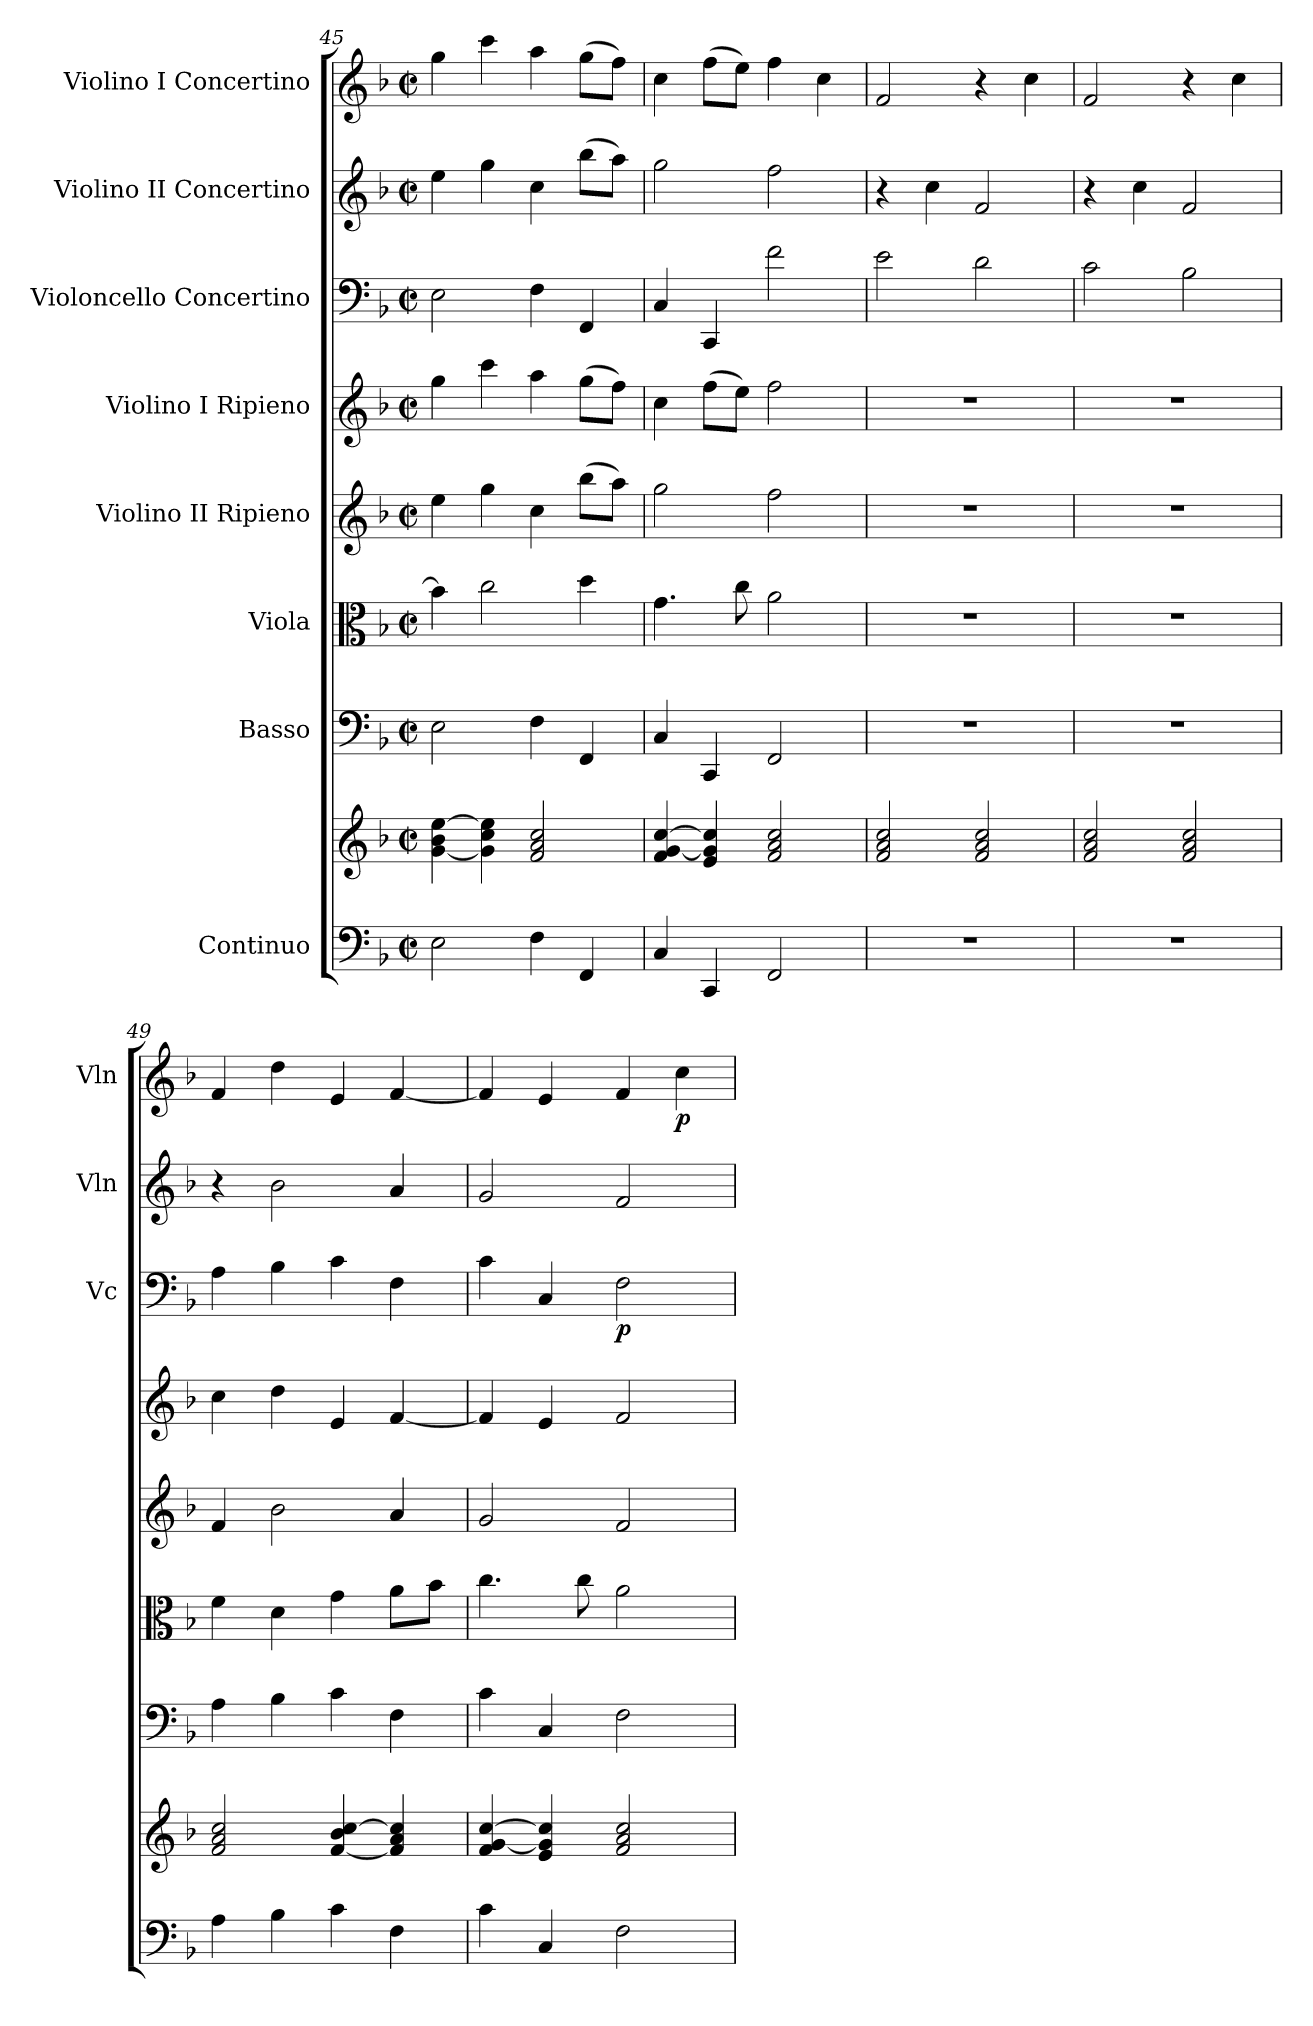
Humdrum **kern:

**kern	**kern	**kern	**kern	**kern	**kern	**kern	**dynam	**kern	**kern	**dynam
*part8	*part8	*part7	*part6	*part5	*part4	*part3	*part3	*part2	*part1	*part1
*staff9	*staff8	*staff7	*staff6	*staff5	*staff4	*staff3	*staff3	*staff2	*staff1	*staff1
*I"Continuo	*	*I"Basso	*I"Viola	*I"Violino II Ripieno	*I"Violino I Ripieno	*I"Violoncello Concertino	*	*I"Violino II Concertino	*I"Violino I Concertino	*
*	*	*	*	*	*	*I'Vc	*	*I'Vln	*I'Vln	*
*clefF4	*clefG2	*clefF4	*clefC3	*clefG2	*clefG2	*clefF4	*	*clefG2	*clefG2	*
*k[b-]	*k[b-]	*k[b-]	*k[b-]	*k[b-]	*k[b-]	*k[b-]	*	*k[b-]	*k[b-]	*
*M2/2	*M2/2	*M2/2	*M2/2	*M2/2	*M2/2	*M2/2	*	*M2/2	*M2/2	*
*met(c|)	*met(c|)	*met(c|)	*met(c|)	*met(c|)	*met(c|)	*met(c|)	*	*met(c|)	*met(c|)	*
=45	=45	=45	=45	=45	=45	=45	=45	=45	=45	=45
2E\	[4g\ 4b-\ [4ee\	2E\	4b-\]	4ee\	4gg\	2E\	.	4ee\	4gg\	.
.	4g\] 4cc\ 4ee\]	.	2cc\	4gg\	4ccc\	.	.	4gg\	4ccc\	.
4F\	2f/ 2a/ 2cc/	4F\	.	4cc\	4aa\	4F\	.	4cc\	4aa\	.
4FF/	.	4FF/	4dd\	(>8bb-\L	(>8gg\L	4FF/	.	(>8bb-\L	(>8gg\L	.
.	.	.	.	8aa\J)	8ff\J)	.	.	8aa\J)	8ff\J)	.
=46	=46	=46	=46	=46	=46	=46	=46	=46	=46	=46
4C/	4f/ [4g/ [4cc/	4C/	4.g\	2gg\	4cc\	4C/	.	2gg\	4cc\	.
4CC/	4e/ 4g/] 4cc/]	4CC/	.	.	(>8ff\L	4CC/	.	.	(>8ff\L	.
.	.	.	8cc\	.	8ee\J)	.	.	.	8ee\J)	.
2FF/	2f/ 2a/ 2cc/	2FF/	2a\	2ff\	2ff\	2f\	.	2ff\	4ff\	.
.	.	.	.	.	.	.	.	.	4cc\	.
=47	=47	=47	=47	=47	=47	=47	=47	=47	=47	=47
1r	2f/ 2a/ 2cc/	1r	1r	1r	1r	2e\	.	4r	2f/	.
.	.	.	.	.	.	.	.	4cc\	.	.
.	2f/ 2a/ 2cc/	.	.	.	.	2d\	.	2f/	4r	.
.	.	.	.	.	.	.	.	.	4cc\	.
=48	=48	=48	=48	=48	=48	=48	=48	=48	=48	=48
1r	2f/ 2a/ 2cc/	1r	1r	1r	1r	2c\	.	4r	2f/	.
.	.	.	.	.	.	.	.	4cc\	.	.
.	2f/ 2a/ 2cc/	.	.	.	.	2B-\	.	2f/	4r	.
.	.	.	.	.	.	.	.	.	4cc\	.
=49	=49	=49	=49	=49	=49	=49	=49	=49	=49	=49
4A\	2f/ 2a/ 2cc/	4A\	4f\	4f/	4cc\	4A\	.	4r	4f/	.
4B-\	.	4B-\	4d\	2b-\	4dd\	4B-\	.	2b-\	4dd\	.
4c\	[4f/ 4b-/ [4cc/	4c\	4g\	.	4e/	4c\	.	.	4e/	.
4F\	4f/] 4a/ 4cc/]	4F\	8a\L	4a/	[4f/	4F\	.	4a/	[4f/	.
.	.	.	8b-\J	.	.	.	.	.	.	.
!!LO:LB:g=z
=50	=50	=50	=50	=50	=50	=50	=50	=50	=50	=50
4c\	4f/ [4g/ [4cc/	4c\	4.cc\	2g/	4f/]	4c\	.	2g/	4f/]	.
4C/	4e/ 4g/] 4cc/]	4C/	.	.	4e/	4C/	.	.	4e/	.
.	.	.	8cc\	.	.	.	.	.	.	.
!	!	!	!	!	!	!	!LO:DY:b	!	!	!
2F\	2f/ 2a/ 2cc/	2F\	2a\	2f/	2f/	2F\	p	2f/	4f/	.
!	!	!	!	!	!	!	!	!	!	!LO:DY:b
.	.	.	.	.	.	.	.	.	4cc\	p
=	=	=	=	=	=	=	=	=	=	=
*-	*-	*-	*-	*-	*-	*-	*-	*-	*-	*-
